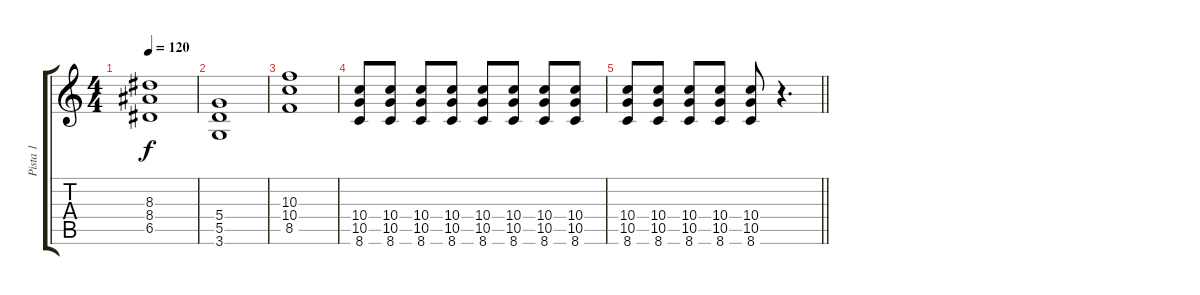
\track ("Pista 1" "Pista 1") {instrument distortionguitar}
\staff {score tabs}
\tuning (E4 B3 G3 D3 A2 E2) {hide}
\ts (4 4)
\tempo 120
\clef g2
\ks c
(8.3 8.4 6.5).1{dy f} |
(5.4 5.5 3.6).1 |
(10.3 10.4 8.5).1 |
(10.4 10.5 8.6).8{volume 8} (10.4 10.5 8.6).8{volume 14} (10.4 10.5 8.6).8 (10.4 10.5 8.6).8 (10.4 10.5 8.6).8 (10.4 10.5 8.6).8 (10.4 10.5 8.6).8 (10.4 10.5 8.6).8 |
\barLineRight lightlight
(10.4 10.5 8.6).8 (10.4 10.5 8.6).8 (10.4 10.5 8.6).8 (10.4 10.5 8.6).8 (10.4 10.5 8.6).8 r.4{d}
